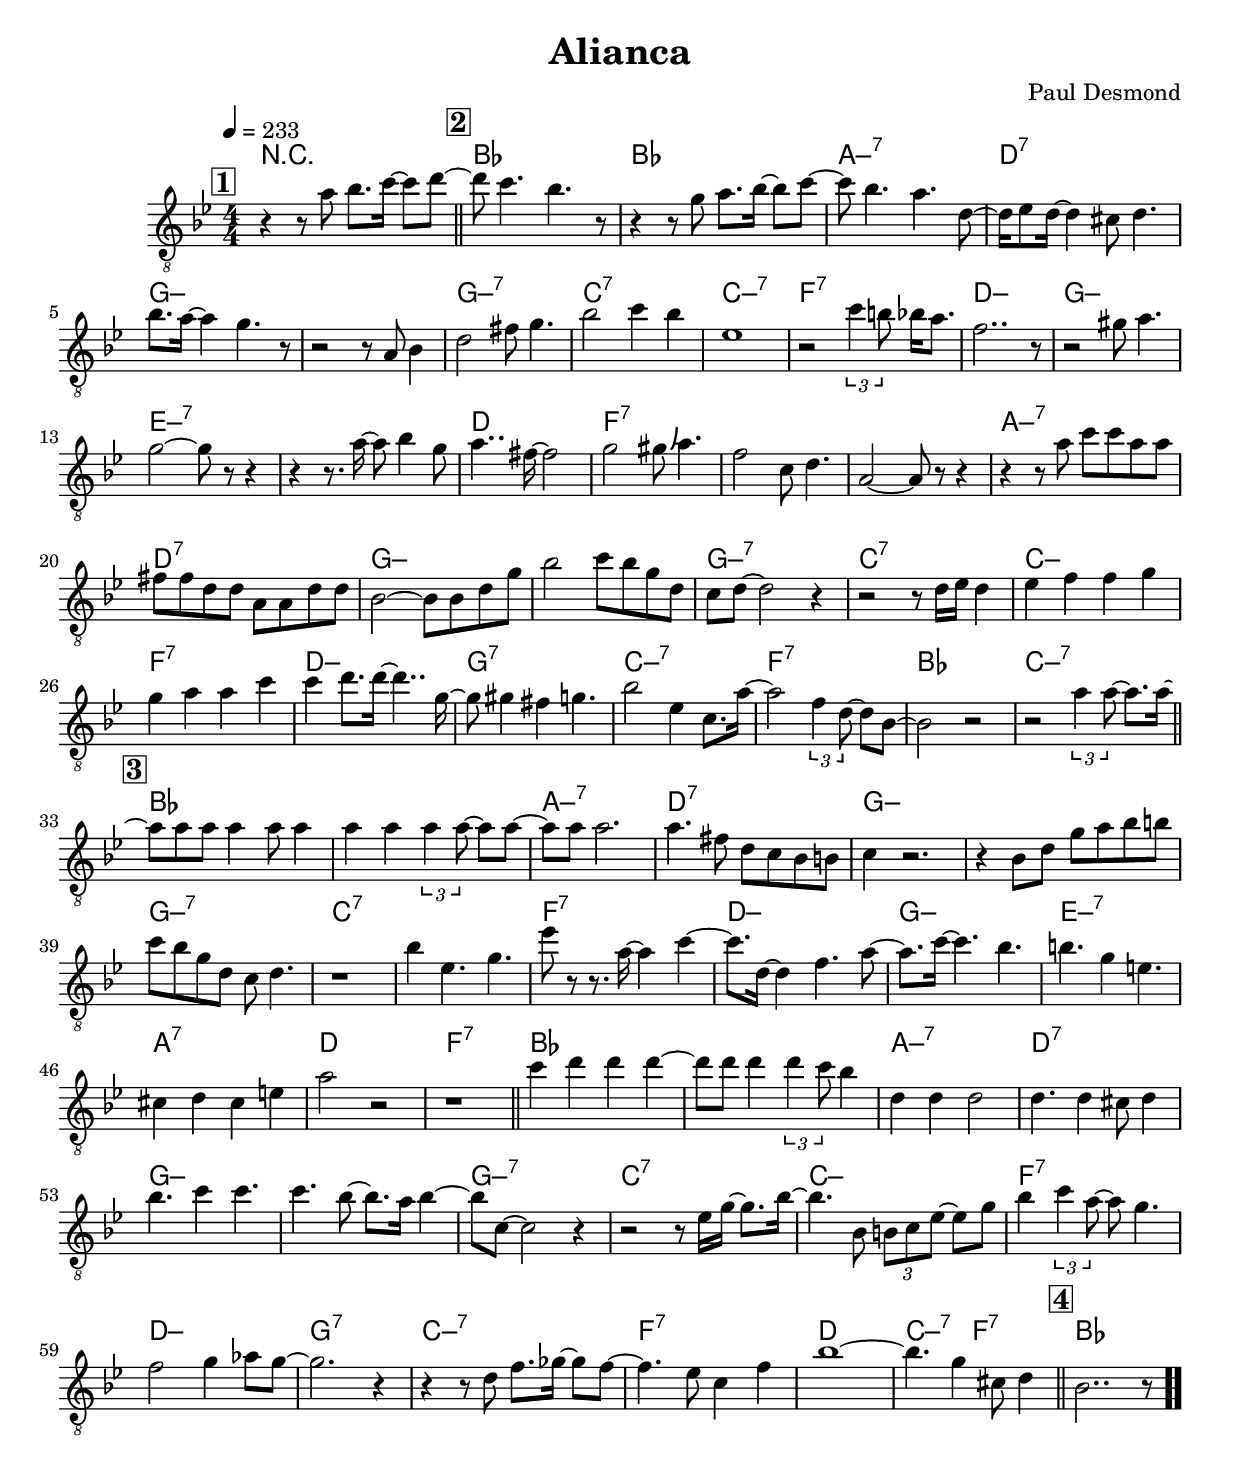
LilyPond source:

\version "2.13.2"

#(ly:set-option 'point-and-click #f)

\header {
  title = "Alianca"
  composer = "Paul Desmond"
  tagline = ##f
}
global =
{
    \override Staff.TimeSignature #'style = #'()
    \time 4/4
    \clef "treble_8"
    \key bes \major
    \override Rest #'direction = #'0
    \override MultiMeasureRest #'staff-position = #0
}
\score
{
<<
    \transpose c' c'

    \new ChordNames { \chords {
      \set majorSevenSymbol = \markup { "maj7" }
      \set minorChordModifier = \markup { \char ##x2013 }
      | r1 
      | bes1 | bes1 | a1:min7 | d1:7 | g1:min | s1 | g1:min7 | c1:7 
      | c1:min7 | f1:7 | d1:min | g1:min | e1:min7 | s1 | d1 | f1:7 
      | s1 | s1 | a1:min7 | d1:7 | g1:min | s1 | g1:min7 | c1:7 
      | c1:min | f1:7 | d1:min | g1:7 | c1:min7 | f1:7 | bes1 | c1:min7 
      | bes1 | s1 | a1:min7 | d1:7 | g1:min | s1 | g1:min7 | c1:7 
      | s1 | f1:7 | d1:min | g1:min | e1:min7 | a1:7 | d1 | f1:7 
      | bes1 | s1 | a1:min7 | d1:7 | g1:min | s1 | g1:min7 | c1:7 
      | c1:min | f1:7 | d1:min | g1:7 | c1:min7 | f1:7 | d1 | c2:min7 f2:7 
      | bes1|
      }
      }

    \new Staff
    <<
    \transpose c' c'

    {
      \global
  		%\override Score.MetronomeMark #'transparent = ##t
  		%\override Score.MetronomeMark #'stencil = ##f
  		
  		\override HorizontalBracket #'direction = #UP
  		\override HorizontalBracket #'bracket-flare = #'(0 . 0)
  		
  		\override TextSpanner #'dash-fraction = #1.0
  		\override TextSpanner #'bound-details #'left #'text = \markup{ \concat{\draw-line #'(0 . -1.0) \draw-line #'(1.0 . 0) }}
  		\override TextSpanner #'bound-details #'right #'text = \markup{ \concat{ \draw-line #'(1.0 . 0) \draw-line #'(0 . -1.0) }}
          \set Score.markFormatter = #format-mark-box-numbers


      \tempo 4 = 233
      \set Score.currentBarNumber = #0
     
      \bar "||" \mark \default r4 r8 a'8 bes'8. c''16~ c''8 d''8~ 
      \bar "||" \mark \default d''8 c''4. bes'4. r8 
      | r4 r8 g'8 a'8. bes'16~ bes'8 c''8~ 
      | c''8 bes'4. a'4. d'8~ 
      | d'16 es'8 d'16~ d'4 cis'8 d'4. 
      | bes'8. a'16~ a'4 g'4. r8 
      | r2 r8 a8 bes4 
      | d'2 fis'8 g'4. 
      | bes'2 c''4 bes'4 
      | es'1 
      | r2 \tuplet 3/2 {c''4 b'8} bes'16 a'8. 
      | f'2.. r8 
      | r2 gis'8 a'4. 
      | g'2~ g'8 r8 r4 
      | r4 r8. a'16~ a'8 bes'4 g'8 
      | a'4.. fis'16~ fis'2 
      | g'2 gis'8\bendAfter #+4  a'4. 
      | f'2 c'8 d'4. 
      | a2~ a8 r8 r4 
      | r4 r8 a'8 c''8 c''8 a'8 a'8 
      | fis'8 fis'8 d'8 d'8 a8 a8 d'8 d'8 
      | bes2~ bes8 bes8 d'8 g'8 
      | bes'2 c''8 bes'8 g'8 d'8 
      | c'8 d'8~ d'2 r4 
      | r2 r8 d'16 es'16 d'4 
      | es'4 f'4 f'4 g'4 
      | g'4 a'4 a'4 c''4 
      | c''4 d''8. d''16~ d''4.. g'16~ 
      | g'8 gis'4 fis'4 g'4. 
      | bes'2 es'4 c'8. a'16~ 
      | a'2 \tuplet 3/2 {f'4 d'8~} d'8 bes8~ 
      | bes2 r2 
      | r2 \tuplet 3/2 {a'4 a'8~} a'8. a'16~ 
      \bar "||" \mark \default a'8 a'8 a'8 a'4 a'8 a'4 
      | a'4 a'4 \tuplet 3/2 {a'4 a'8~} a'8 a'8~ 
      | a'8 a'8 a'2. 
      | a'4. fis'8 d'8 c'8 bes8 b8 
      | c'4 r2. 
      | r4 bes8 d'8 g'8 a'8 bes'8 b'8 
      | c''8 bes'8 g'8 d'8 c'8 d'4. 
      | r1 
      | bes'4 es'4. g'4. 
      | es''8 r8 r8. a'16~ a'4 c''4~ 
      | c''8. d'16~ d'4 f'4. a'8~ 
      | a'8. c''16~ c''4. bes'4. 
      | b'4. g'4 e'4. 
      | cis'4 d'4 cis'4 e'4 
      | a'2 r2 
      | r1 
      \bar "||" c''4 d''4 d''4 d''4~ 
      | d''8 d''8 d''4 \tuplet 3/2 {d''4 c''8} bes'4 
      | d'4 d'4 d'2 
      | d'4. d'4 cis'8 d'4 
      | bes'4. c''4 c''4. 
      | c''4. bes'8~ bes'8. a'16 bes'4~ 
      | bes'8 c'8~ c'2 r4 
      | r2 r8 es'16 g'16~ g'8. bes'16~ 
      | bes'4. bes8 \tuplet 3/2 {b8 c'8 es'8~} es'8 g'8 
      | bes'4 \tuplet 3/2 {c''4 a'8~} a'8 g'4. 
      | f'2 g'4 aes'8 g'8~ 
      | g'2. r4 
      | r4 r8 d'8 f'8. ges'16~ ges'8 f'8~ 
      | f'4. es'8 c'4 f'4 
      | bes'1~ 
      | bes'4. g'4 cis'8 d'4 
      \bar "||" \mark \default bes2.. r8\bar  ".."
    }
    >>
>>    
}
